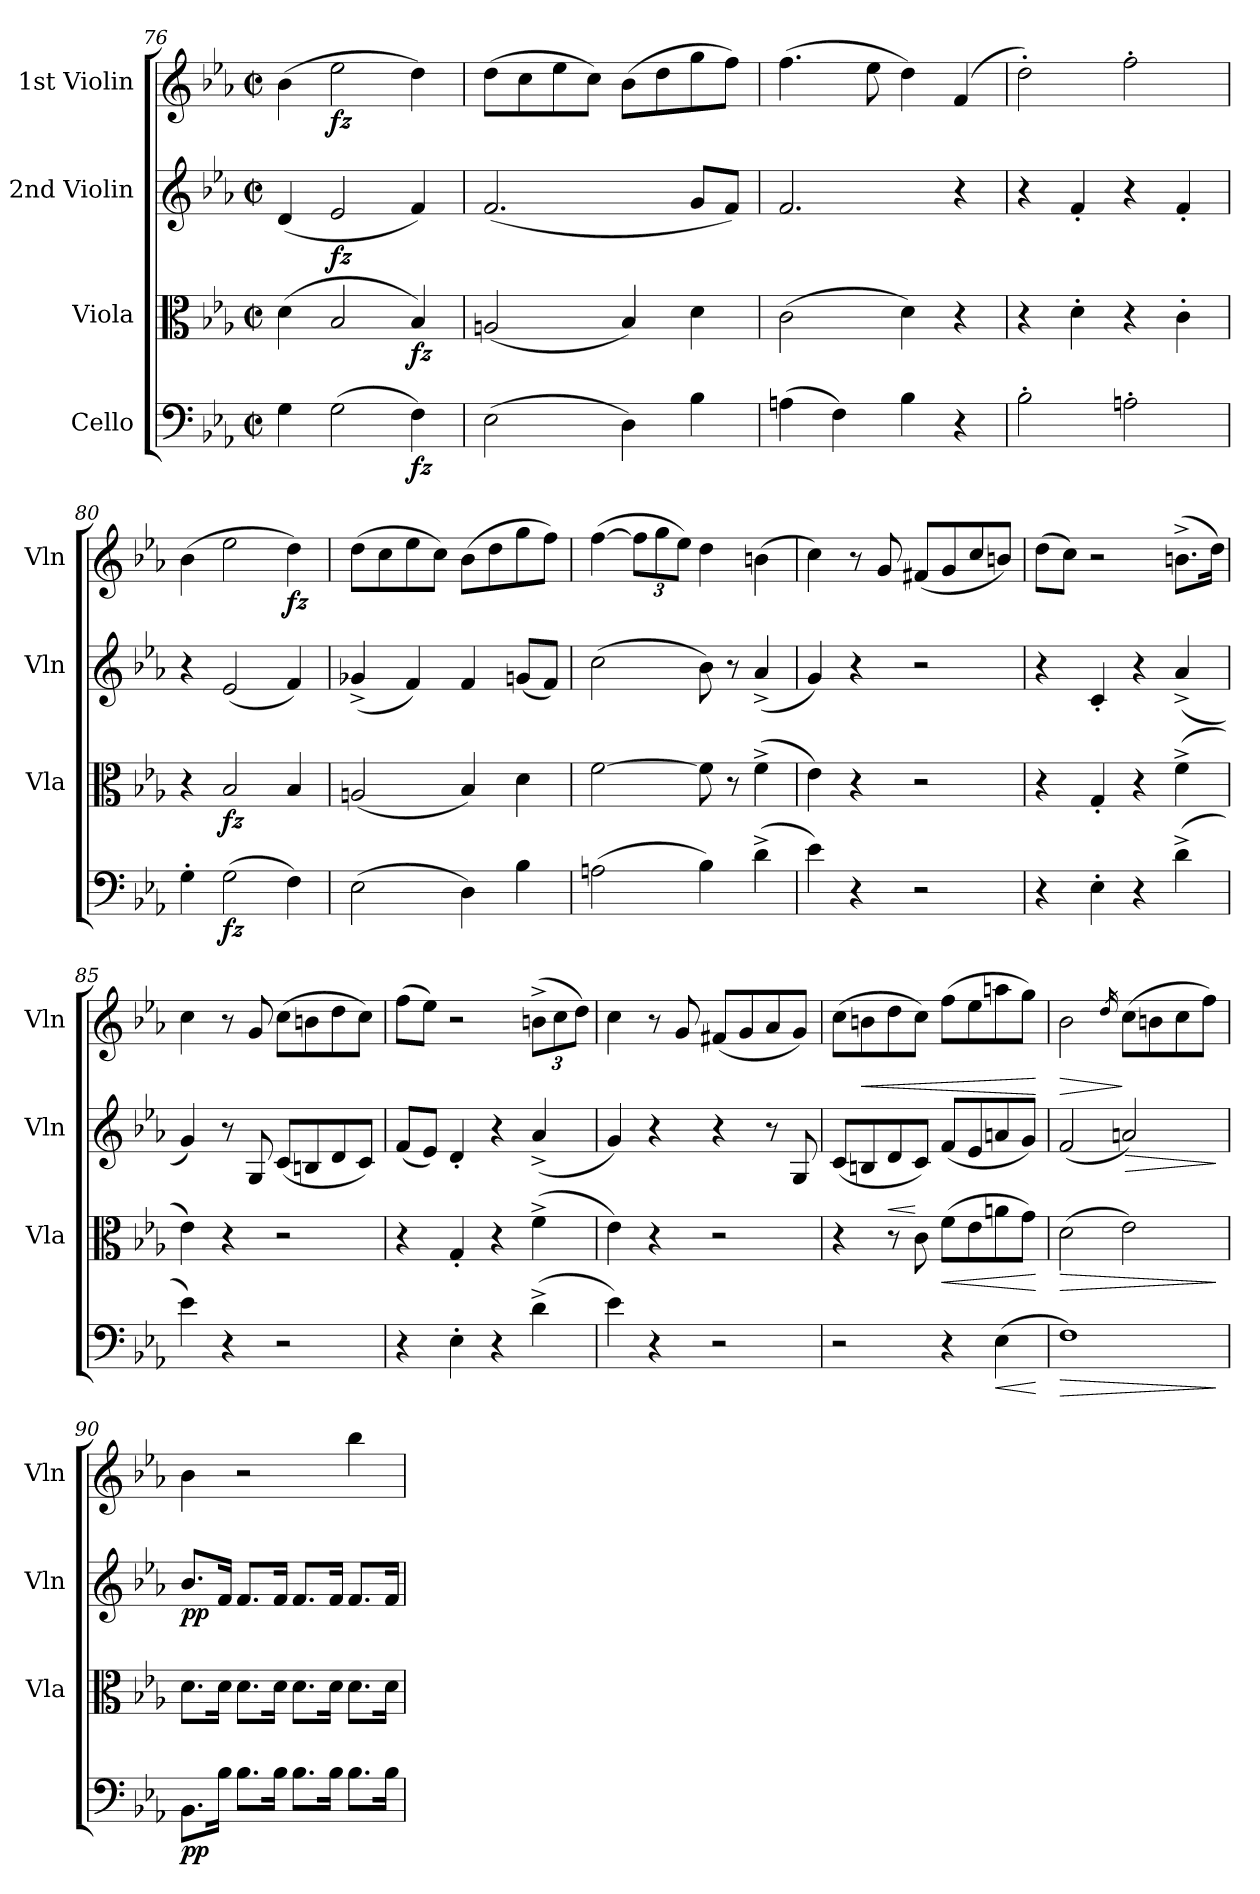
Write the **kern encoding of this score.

**kern	**dynam	**kern	**dynam	**kern	**dynam	**kern	**dynam
*part4	*part4	*part3	*part3	*part2	*part2	*part1	*part1
*staff4	*staff4	*staff3	*staff3	*staff2	*staff2	*staff1	*staff1
*I"Cello	*	*I"Viola	*	*I"2nd Violin	*	*I"1st Violin	*
*	*	*I'Vla	*	*I'Vln	*	*I'Vln	*
*clefF4	*	*clefC3	*	*clefG2	*	*clefG2	*
*k[b-e-a-]	*	*k[b-e-a-]	*	*k[b-e-a-]	*	*k[b-e-a-]	*
*E-:	*	*E-:	*	*E-:	*	*E-:	*
*M2/2	*	*M2/2	*	*M2/2	*	*M2/2	*
*met(c|)	*	*met(c|)	*	*met(c|)	*	*met(c|)	*
=76	=76	=76	=76	=76	=76	=76	=76
4G\	.	(4d\	.	(4d/	.	(4b-\	.
!	!	!	!LO:DY:a	!	!	!	!LO:DY:b
(2G\	.	2B-/	fz	2e-/	.	2ee-\	fz
!	!LO:DY:b	!	!LO:DY:b	!	!	!	!
4F\)	fz	4B-/)	fz	4f/)	.	4dd\)	.
!!LO:LB:g=z
=77	=77	=77	=77	=77	=77	=77	=77
(2E-\	.	(2An/	.	(2.f/	.	(8dd\L	.
.	.	.	.	.	.	8cc\	.
.	.	.	.	.	.	8ee-\	.
.	.	.	.	.	.	8cc\J)	.
4D\)	.	4B-/)	.	.	.	(8b-\L	.
.	.	.	.	.	.	8dd\	.
4B-\	.	4d\	.	8g/L	.	8gg\	.
.	.	.	.	8f/J)	.	8ff\J)	.
=78	=78	=78	=78	=78	=78	=78	=78
(4An\	.	(2c\	.	2.f/	.	(4.ff\	.
4F\)	.	.	.	.	.	.	.
.	.	.	.	.	.	8ee-\	.
4B-\	.	4d\)	.	.	.	4dd\)	.
4r	.	4r	.	4r	.	(4f/	.
=79	=79	=79	=79	=79	=79	=79	=79
2B-'\	.	4r	.	4r	.	2dd'\)	.
.	.	4d'\	.	4f'/	.	.	.
2An'\	.	4r	.	4r	.	2ff'\	.
.	.	4c'\	.	4f'/	.	.	.
=80	=80	=80	=80	=80	=80	=80	=80
4G'\	.	4r	.	4r	.	(4b-\	.
!	!LO:DY:b	!	!LO:DY:b	!	!	!	!
(2G\	fz	2B-/	fz	(2e-/	.	2ee-\	.
!	!	!	!	!	!	!	!LO:DY:b
4F\)	.	4B-/	.	4f/)	.	4dd\)	fz
=81	=81	=81	=81	=81	=81	=81	=81
(2E-\	.	(2An/	.	(4g-X^/	.	(8dd\L	.
.	.	.	.	.	.	8cc\	.
.	.	.	.	4f/)	.	8ee-\	.
.	.	.	.	.	.	8cc\J)	.
4D\)	.	4B-/)	.	4f/	.	(8b-\L	.
.	.	.	.	.	.	8dd\	.
4B-\	.	4d\	.	(8gn/L	.	8gg\	.
.	.	.	.	8f/J)	.	8ff\J)	.
=82	=82	=82	=82	=82	=82	=82	=82
(2An\	.	[2f\	.	(2cc\	.	([4ff\	.
*	*	*	*	*	*	*Xbrackettup	*
.	.	.	.	.	.	12ff\L]	.
.	.	.	.	.	.	12gg\	.
.	.	.	.	.	.	12ee-\J)	.
4B-\)	.	8f\]	.	8b-\)	.	4dd\	.
.	.	8r	.	8r	.	.	.
(4d^\	.	(4f^\	.	(4a-^/	.	(4bn\	.
=83	=83	=83	=83	=83	=83	=83	=83
4e-\)	.	4e-\)	.	4g/)	.	4cc\)	.
4r	.	4r	.	4r	.	8r	.
.	.	.	.	.	.	8g/	.
2r	.	2r	.	2r	.	(8f#X/L	.
.	.	.	.	.	.	8g/	.
.	.	.	.	.	.	8cc/	.
.	.	.	.	.	.	8bn/J)	.
=84	=84	=84	=84	=84	=84	=84	=84
4r	.	4r	.	4r	.	(8dd\L	.
.	.	.	.	.	.	8cc\J)	.
4E-'\	.	4G'/	.	4c'/	.	2r	.
4r	.	4r	.	4r	.	.	.
(4d^\	.	(4f^\	.	(4a-^/	.	(8.bn^\L	.
.	.	.	.	.	.	16dd\Jk)	.
=85	=85	=85	=85	=85	=85	=85	=85
4e-\)	.	4e-\)	.	4g/)	.	4cc\	.
4r	.	4r	.	8r	.	8r	.
.	.	.	.	8G/	.	8g/	.
2r	.	2r	.	(8c/L	.	(8cc\L	.
.	.	.	.	8Bn/	.	8bn\	.
.	.	.	.	8d/	.	8dd\	.
.	.	.	.	8c/J)	.	8cc\J)	.
!!LO:LB:g=z
=86	=86	=86	=86	=86	=86	=86	=86
4r	.	4r	.	(8f/L	.	(8ff\L	.
.	.	.	.	8e-/J)	.	8ee-\J)	.
4E-'\	.	4G'/	.	4d'/	.	2r	.
4r	.	4r	.	4r	.	.	.
(4d^\	.	(4f^\	.	(4a-^/	.	(12bn^\L	.
.	.	.	.	.	.	12cc\	.
.	.	.	.	.	.	12dd\J)	.
=87	=87	=87	=87	=87	=87	=87	=87
4e-\)	.	4e-\)	.	4g/)	.	4cc\	.
4r	.	4r	.	4r	.	8r	.
.	.	.	.	.	.	8g/	.
2r	.	2r	.	4r	.	(8f#X/L	.
.	.	.	.	.	.	8g/	.
.	.	.	.	8r	.	8a-/	.
.	.	.	.	8G/	.	8g/J)	.
=88	=88	=88	=88	=88	=88	=88	=88
2r	.	4r	.	(8c/L	.	(8cc\L	.
!	!	!	!	!	!LO:HP:a	!	!
.	.	.	.	8Bn/	<	8bn\	.
!	!	!	!LO:HP:a	!	!	!	!
.	.	8r	<	8d/	.	8dd\	.
.	.	8c\	[	8c/J)	.	8cc\J)	.
!	!	!	!LO:HP:b	!	!	!	!
4r	.	(8f\L	<	(8f/L	.	(8ff\L	.
.	.	8e-\	.	8e-/	.	8ee-\	.
!	!LO:HP:b	!	!	!	!	!	!
(4E-\	<	8an\	.	8an/	.	8aan\	.
.	.	8g\J)	.	8g/J)	.	8gg\J)	.
.	[	.	[	.	[	.	.
=89	=89	=89	=89	=89	=89	=89	=89
!	!LO:HP:b	!	!LO:HP:b	!	!LO:HP:a	!	!
1F)	>	(2d\	>	(2f/	>	2b-\	.
.	.	.	.	.	.	16qdd/	.
!	!	!	!	!	!LO:HP:n=1:b	!	!
.	.	2e-\)	.	2an/)	] >	(8cc\L	.
.	.	.	.	.	.	8bn\	.
.	.	.	.	.	.	8cc\	.
.	.	.	.	.	.	8ff\J)	.
.	]	.	]	.	]	.	.
=90	=90	=90	=90	=90	=90	=90	=90
!	!LO:DY:b	!	!	!	!LO:DY:b	!	!
8.BB-\L	pp	8.d\L	.	8.b-/L	pp	4b-\	.
16B-\Jk	.	16d\Jk	.	16f/Jk	.	.	.
8.B-\L	.	8.d\L	.	8.f/L	.	2r	.
16B-\Jk	.	16d\Jk	.	16f/Jk	.	.	.
8.B-\L	.	8.d\L	.	8.f/L	.	.	.
16B-\Jk	.	16d\Jk	.	16f/Jk	.	.	.
8.B-\L	.	8.d\L	.	8.f/L	.	4bb-\	.
16B-\Jk	.	16d\Jk	.	16f/Jk	.	.	.
=	=	=	=	=	=	=	=
*-	*-	*-	*-	*-	*-	*-	*-
